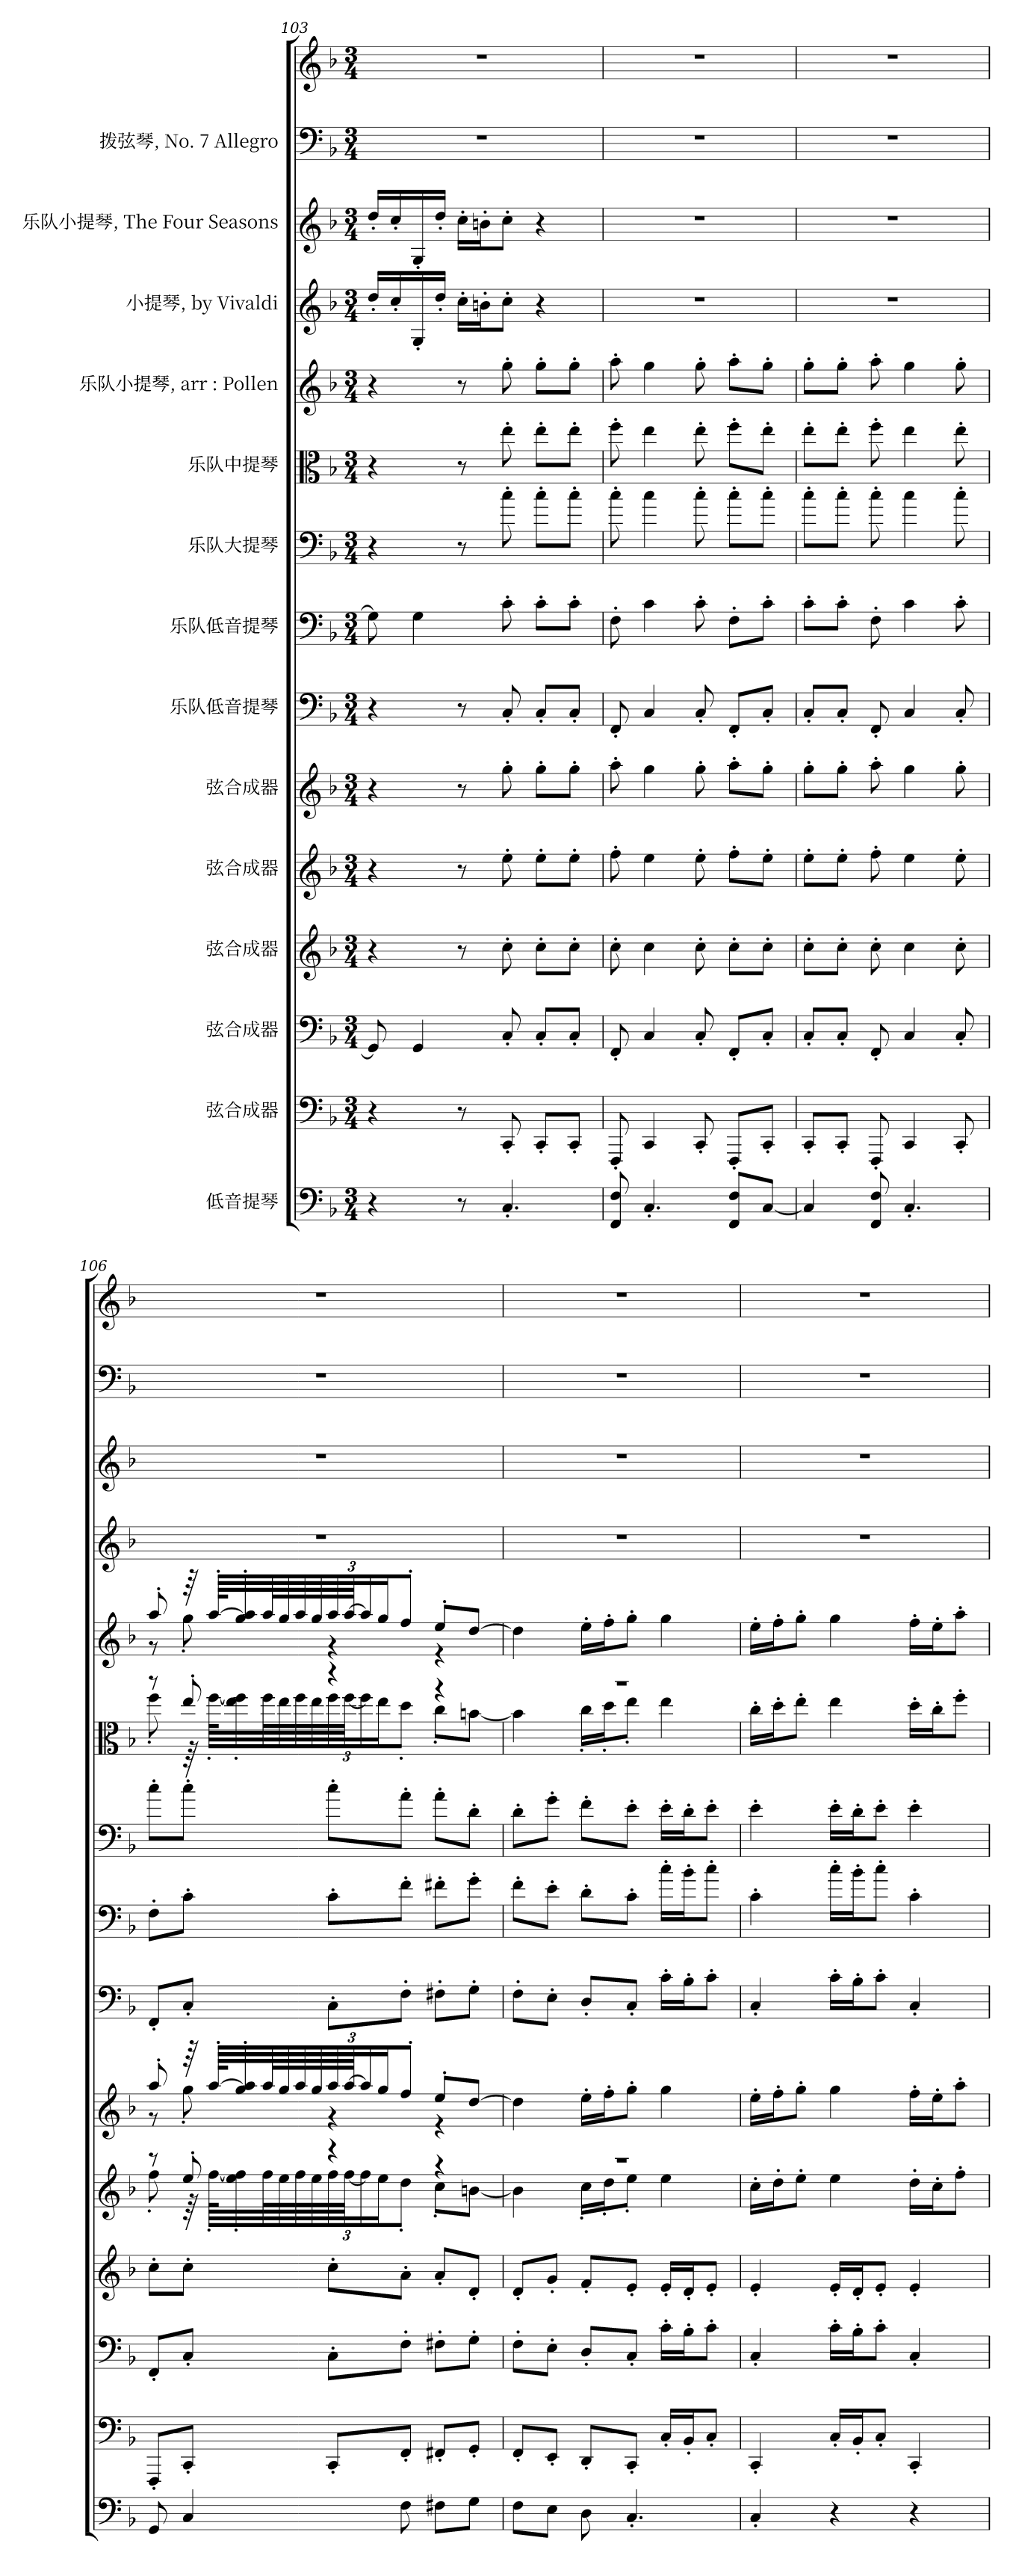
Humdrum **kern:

**kern	**kern	**kern	**kern	**kern	**kern	**kern	**kern	**kern	**kern	**kern	**kern	**kern	**kern	**kern
*part14	*part13	*part12	*part11	*part10	*part9	*part8	*part7	*part6	*part5	*part4	*part3	*part2	*part1	*part1
*staff15	*staff14	*staff13	*staff12	*staff11	*staff10	*staff9	*staff8	*staff7	*staff6	*staff5	*staff4	*staff3	*staff2	*staff1
*I"低音提琴	*I"弦合成器	*I"弦合成器	*I"弦合成器	*I"弦合成器	*I"弦合成器	*I"乐队低音提琴	*I"乐队低音提琴	*I"乐队大提琴	*I"乐队中提琴	*I"乐队小提琴, arr : Pollen	*I"小提琴, by Vivaldi	*I"乐队小提琴, The Four Seasons	*I"拨弦琴, No. 7 Allegro	*
*clefF4	*clefF4	*clefF4	*clefG2	*clefG2	*clefG2	*clefF4	*clefF4	*clefF4	*clefC3	*clefG2	*clefG2	*clefG2	*clefF4	*clefG2
*ITrd7c12	*	*	*	*	*	*ITrd7c12	*ITrd7c12	*	*	*	*	*	*	*
*k[b-]	*k[b-]	*k[b-]	*k[b-]	*k[b-]	*k[b-]	*k[b-]	*k[b-]	*k[b-]	*k[b-]	*k[b-]	*k[b-]	*k[b-]	*k[b-]	*k[b-]
*M3/4	*M3/4	*M3/4	*M3/4	*M3/4	*M3/4	*M3/4	*M3/4	*M3/4	*M3/4	*M3/4	*M3/4	*M3/4	*M3/4	*M3/4
=103	=103	=103	=103	=103	=103	=103	=103	=103	=103	=103	=103	=103	=103	=103
4r	4r	8GG/]	4r	4r	4r	4r	8GG\]	4r	4r	4r	16dd'/LL	16dd'/LL	2.r	2.r
.	.	.	.	.	.	.	.	.	.	.	16cc'/	16cc'/	.	.
.	.	4GG/	.	.	.	.	4GG\	.	.	.	16G'/	16G'/	.	.
.	.	.	.	.	.	.	.	.	.	.	16dd'/JJ	16dd'/JJ	.	.
8r	8r	.	8r	8r	8r	8r	.	8r	8r	8r	16cc'\LL	16cc'\LL	.	.
.	.	.	.	.	.	.	.	.	.	.	16bn'\J	16bn'\J	.	.
4.CC'/	8CC'/	8C'/	8cc'\	8ee'\	8gg'\	8CC'/	8C'\	8cc'\	8ee'\	8gg'\	8cc'\J	8cc'\J	.	.
.	8CC'/L	8C'/L	8cc'\L	8ee'\L	8gg'\L	8CC'/L	8C'\L	8cc'\L	8ee'\L	8gg'\L	4r	4r	.	.
.	8CC'/J	8C'/J	8cc'\J	8ee'\J	8gg'\J	8CC'/J	8C'\J	8cc'\J	8ee'\J	8gg'\J	.	.	.	.
=104	=104	=104	=104	=104	=104	=104	=104	=104	=104	=104	=104	=104	=104	=104
8FFF/ 8FF/	8FFF'/	8FF'/	8cc'\	8ff'\	8aa'\	8FFF'/	8FF'\	8cc'\	8ff'\	8aa'\	2.r	2.r	2.r	2.r
4.CC'/	4CC/	4C/	4cc\	4ee\	4gg\	4CC/	4C\	4cc\	4ee\	4gg\	.	.	.	.
.	8CC'/	8C'/	8cc'\	8ee'\	8gg'\	8CC'/	8C'\	8cc'\	8ee'\	8gg'\	.	.	.	.
8FFF/ 8FF/L	8FFF'/L	8FF'/L	8cc'\L	8ff'\L	8aa'\L	8FFF'/L	8FF'\L	8cc'\L	8ff'\L	8aa'\L	.	.	.	.
[8CC/J	8CC'/J	8C'/J	8cc'\J	8ee'\J	8gg'\J	8CC'/J	8C'\J	8cc'\J	8ee'\J	8gg'\J	.	.	.	.
=105	=105	=105	=105	=105	=105	=105	=105	=105	=105	=105	=105	=105	=105	=105
4CC/]	8CC'/L	8C'/L	8cc'\L	8ee'\L	8gg'\L	8CC'/L	8C'\L	8cc'\L	8ee'\L	8gg'\L	2.r	2.r	2.r	2.r
.	8CC'/J	8C'/J	8cc'\J	8ee'\J	8gg'\J	8CC'/J	8C'\J	8cc'\J	8ee'\J	8gg'\J	.	.	.	.
8FFF/ 8FF/	8FFF'/	8FF'/	8cc'\	8ff'\	8aa'\	8FFF'/	8FF'\	8cc'\	8ff'\	8aa'\	.	.	.	.
4.CC'/	4CC/	4C/	4cc\	4ee\	4gg\	4CC/	4C\	4cc\	4ee\	4gg\	.	.	.	.
.	8CC'/	8C'/	8cc'\	8ee'\	8gg'\	8CC'/	8C'\	8cc'\	8ee'\	8gg'\	.	.	.	.
!!LO:PB:g=z
=106	=106	=106	=106	=106	=106	=106	=106	=106	=106	=106	=106	=106	=106	=106
*	*	*	*	*^	*^	*	*	*	*^	*^	*	*	*	*
8GGG/	8FFF'/L	8FF'/L	8cc'\L	8r	8ff'\	8aa'/	8r	8FFF'/L	8FF'\L	8cc'\L	8r	8ff'\	8aa'/	8r	2.r	2.r	2.r	2.r
4CC/	8CC'/J	8C'/J	8cc'\J	8ee'/	64r	64r	8gg'\	8CC'/J	8C'\J	8cc'\J	8ee'/	64r	64r	8gg'\	.	.	.	.
.	.	.	.	.	[64ff'\KLLL	[64aa'/KLLL	.	.	.	.	.	[64ff'\KLLL	[64aa'/KLLL	.	.	.	.	.
.	.	.	.	.	32ee\' 32ff\]'	32gg/' 32aa/]'	.	.	.	.	.	32ee\' 32ff\]'	32gg/' 32aa/]'	.	.	.	.	.
.	.	.	.	.	64ff\L	64aa/L	.	.	.	.	.	64ff\L	64aa/L	.	.	.	.	.
.	.	.	.	.	64ee\	64gg/	.	.	.	.	.	64ee\	64gg/	.	.	.	.	.
.	.	.	.	.	64ff\	64aa/	.	.	.	.	.	64ff\	64aa/	.	.	.	.	.
.	.	.	.	.	64ee\	64gg/	.	.	.	.	.	64ee\	64gg/	.	.	.	.	.
*	*	*	*	*	*Xbrackettup	*Xbrackettup	*	*	*	*	*	*Xbrackettup	*Xbrackettup	*	*	*	*	*
.	8CC'/L	8C'\L	8cc'\L	4r	96ff\	96aa/	4r	8CC'\L	8C'\L	8cc'\L	4r	96ff\	96aa/	4r	.	.	.	.
.	.	.	.	.	[96ff\JJ	[96aa/JJ	.	.	.	.	.	[96ff\JJ	[96aa/JJ	.	.	.	.	.
.	.	.	.	.	24ff\]	24aa/]	.	.	.	.	.	24ff\]	24aa/]	.	.	.	.	.
.	.	.	.	.	16ee\J	16gg/J	.	.	.	.	.	16ee\J	16gg/J	.	.	.	.	.
8FF\	8FF'/J	8F'\J	8a'\J	.	8dd'\J	8ff'/J	.	8FF'\J	8F'\J	8a'\J	.	8dd'\J	8ff'/J	.	.	.	.	.
8FF#X\L	8FF#X'/L	8F#X'\L	8a'/L	4r	8cc'\L	8ee'/L	4r	8FF#X'\L	8F#X'\L	8a'\L	4r	8cc'\L	8ee'/L	4r	.	.	.	.
8GG\J	8GG'/J	8G'\J	8d'/J	.	[8bn\J	[8dd/J	.	8GG'\J	8G'\J	8d'\J	.	[8bn\J	[8dd/J	.	.	.	.	.
*	*	*	*	*	*	*v	*v	*	*	*	*	*	*v	*v	*	*	*	*
=107	=107	=107	=107	=107	=107	=107	=107	=107	=107	=107	=107	=107	=107	=107	=107	=107
8FF\L	8FF'/L	8F'\L	8d'/L	2.r	4b\]	4dd\]	8FF'\L	8F'\L	8d'\L	2.r	4b\]	4dd\]	2.r	2.r	2.r	2.r
8EE\J	8EE'/J	8E'\J	8g'/J	.	.	.	8EE'\J	8E'\J	8g'\J	.	.	.	.	.	.	.
8DD\	8DD'/L	8D'/L	8f'/L	.	16cc'\LL	16ee'\LL	8DD'/L	8D'\L	8f'\L	.	16cc'\LL	16ee'\LL	.	.	.	.
.	.	.	.	.	16dd'\J	16ff'\J	.	.	.	.	16dd'\J	16ff'\J	.	.	.	.
4.CC'/	8CC'/J	8C'/J	8e'/J	.	8ee'\J	8gg'\J	8CC'/J	8C'\J	8e'\J	.	8ee'\J	8gg'\J	.	.	.	.
.	16C'/LL	16c'\LL	16e'/LL	.	4ee\	4gg\	16C'\LL	16c'\LL	16e'\LL	.	4ee\	4gg\	.	.	.	.
.	16BB-'/J	16B-'\J	16d'/J	.	.	.	16BB-'\J	16B-'\J	16d'\J	.	.	.	.	.	.	.
.	8C'/J	8c'\J	8e'/J	.	.	.	8C'\J	8c'\J	8e'\J	.	.	.	.	.	.	.
*	*	*	*	*v	*v	*	*	*	*	*v	*v	*	*	*	*	*
!!LO:PB:g=z
=108	=108	=108	=108	=108	=108	=108	=108	=108	=108	=108	=108	=108	=108	=108
4CC'/	4CC'/	4C'/	4e'/	16cc'\LL	16ee'\LL	4CC'/	4C'\	4e'\	16cc'\LL	16ee'\LL	2.r	2.r	2.r	2.r
.	.	.	.	16dd'\J	16ff'\J	.	.	.	16dd'\J	16ff'\J	.	.	.	.
.	.	.	.	8ee'\J	8gg'\J	.	.	.	8ee'\J	8gg'\J	.	.	.	.
4r	16C'/LL	16c'\LL	16e'/LL	4ee\	4gg\	16C'\LL	16c'\LL	16e'\LL	4ee\	4gg\	.	.	.	.
.	16BB-'/J	16B-'\J	16d'/J	.	.	16BB-'\J	16B-'\J	16d'\J	.	.	.	.	.	.
.	8C'/J	8c'\J	8e'/J	.	.	8C'\J	8c'\J	8e'\J	.	.	.	.	.	.
4r	4CC'/	4C'/	4e'/	16dd'\LL	16ff'\LL	4CC'/	4C'\	4e'\	16dd'\LL	16ff'\LL	.	.	.	.
.	.	.	.	16cc'\J	16ee'\J	.	.	.	16cc'\J	16ee'\J	.	.	.	.
.	.	.	.	8ff'\J	8aa'\J	.	.	.	8ff'\J	8aa'\J	.	.	.	.
=	=	=	=	=	=	=	=	=	=	=	=	=	=	=
*-	*-	*-	*-	*-	*-	*-	*-	*-	*-	*-	*-	*-	*-	*-
